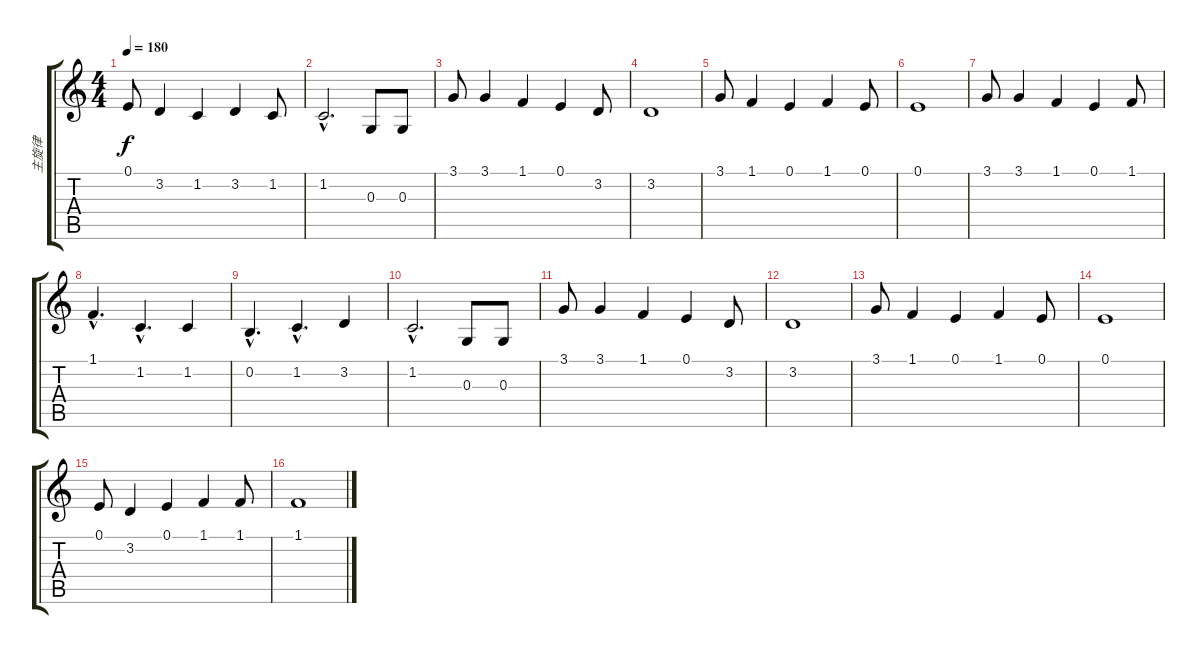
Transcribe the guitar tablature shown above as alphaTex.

\track ("主旋律" "主旋律") {instrument honkytonkpiano}
\staff {score tabs}
\tuning (E4 B3 G3 D3 A2 E2) {hide}
\ts (4 4)
\tempo 180
\clef g2
\ks c
0.1.8{dy f} 3.2.4 1.2.4 3.2.4 1.2.8 |
1.2{hac}.2{d} 0.3.8 0.3.8 |
3.1.8 3.1.4 1.1.4 0.1.4 3.2.8 |
3.2.1 |
3.1.8 1.1.4 0.1.4 1.1.4 0.1.8 |
0.1.1 |
3.1.8 3.1.4 1.1.4 0.1.4 1.1.8 |
1.1{hac}.4{d} 1.2{hac}.4{d} 1.2.4 |
0.2{hac}.4{d} 1.2{hac}.4{d} 3.2.4 |
1.2{hac}.2{d} 0.3.8 0.3.8 |
3.1.8 3.1.4 1.1.4 0.1.4 3.2.8 |
3.2.1 |
3.1.8 1.1.4 0.1.4 1.1.4 0.1.8 |
0.1.1 |
0.1.8 3.2.4 0.1.4 1.1.4 1.1.8 |
1.1.1
